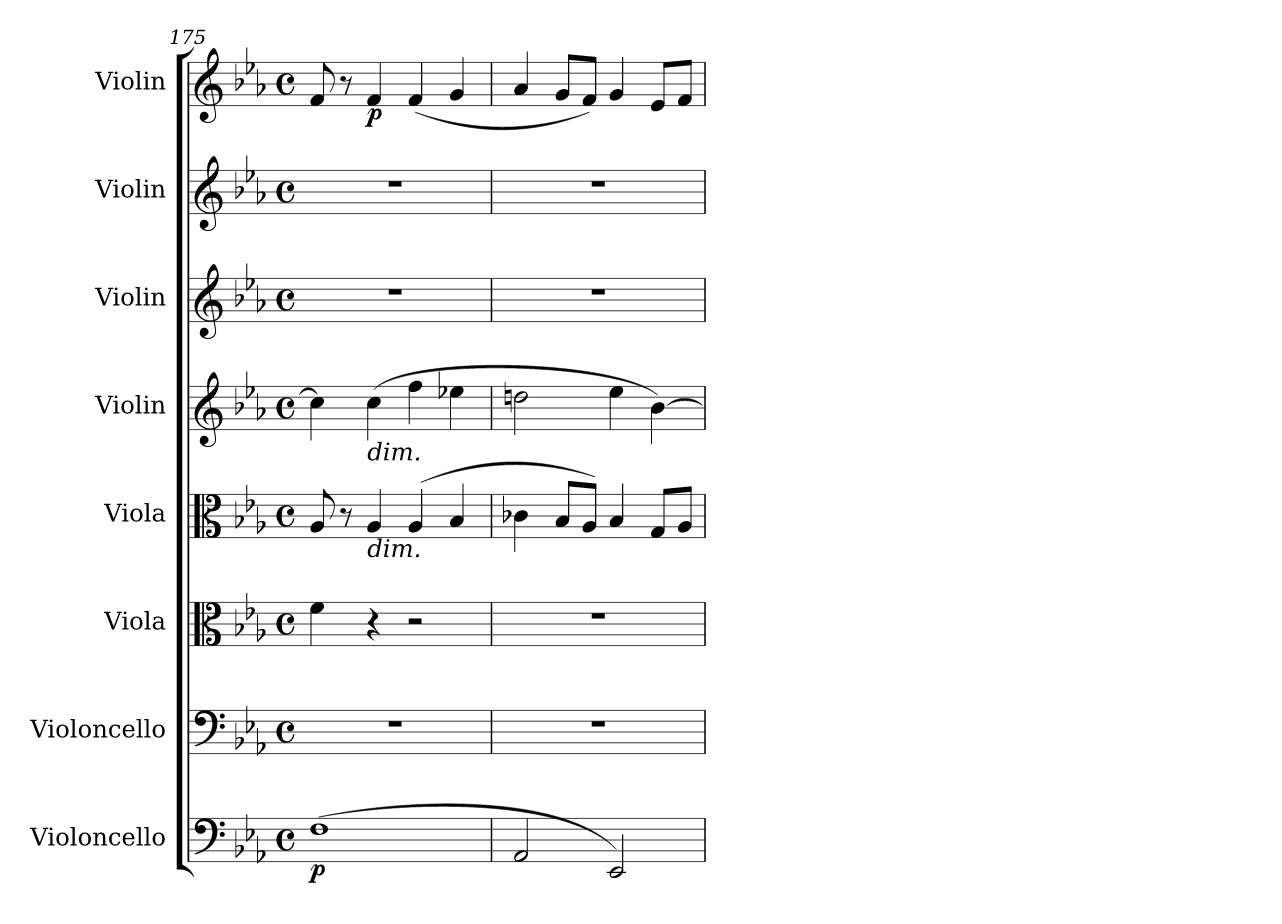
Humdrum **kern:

**kern	**dynam	**kern	**kern	**kern	**kern	**kern	**kern	**kern	**dynam
*part8	*part8	*part7	*part6	*part5	*part4	*part3	*part2	*part1	*part1
*staff8	*staff8	*staff7	*staff6	*staff5	*staff4	*staff3	*staff2	*staff1	*staff1
*I"Violoncello	*	*I"Violoncello	*I"Viola	*I"Viola	*I"Violin	*I"Violin	*I"Violin	*I"Violin	*
*I'Vc.	*	*I'Vc.	*I'Vla.	*I'Vla.	*I'Vln.	*I'Vln.	*I'Vln.	*I'Vln.	*
*clefF4	*	*clefF4	*clefC3	*clefC3	*clefG2	*clefG2	*clefG2	*clefG2	*
*k[b-e-a-]	*	*k[b-e-a-]	*k[b-e-a-]	*k[b-e-a-]	*k[b-e-a-]	*k[b-e-a-]	*k[b-e-a-]	*k[b-e-a-]	*
*M4/4	*	*M4/4	*M4/4	*M4/4	*M4/4	*M4/4	*M4/4	*M4/4	*
*met(c)	*	*met(c)	*met(c)	*met(c)	*met(c)	*met(c)	*met(c)	*met(c)	*
=175	=175	=175	=175	=175	=175	=175	=175	=175	=175
!	!LO:DY:b	!	!	!	!	!	!	!	!
(>1F	p	1r	4f\	8A-/	4cc\]	1r	1r	8f/	.
.	.	.	.	8r	.	.	.	8r	.
!	!	!	!	!	!LO:TX:b:i:t=dim.	!	!	!	!
!	!	!	!	!LO:TX:b:i:t=dim.	!	!	!	!	!
!	!	!	!	!	!	!	!	!	!LO:DY:b
.	.	.	4r	4A-/	(>4cc\	.	.	4f/	p
.	.	.	2r	(<4A-/	4ff\	.	.	(<4f/	.
.	.	.	.	4B-/	4ee-X\	.	.	4g/	.
=176	=176	=176	=176	=176	=176	=176	=176	=176	=176
2AA-/	.	1r	1r	4c-X\	2ddn\	1r	1r	4a-/	.
.	.	.	.	8B-/L	.	.	.	8g/L	.
.	.	.	.	8A-/J)	.	.	.	8f/J)	.
2EE-/)	.	.	.	4B-/	4ee-\	.	.	4g/	.
.	.	.	.	8G/L	[4b-\)	.	.	8e-/L	.
.	.	.	.	8A-/J	.	.	.	8f/J	.
=	=	=	=	=	=	=	=	=	=
*-	*-	*-	*-	*-	*-	*-	*-	*-	*-
